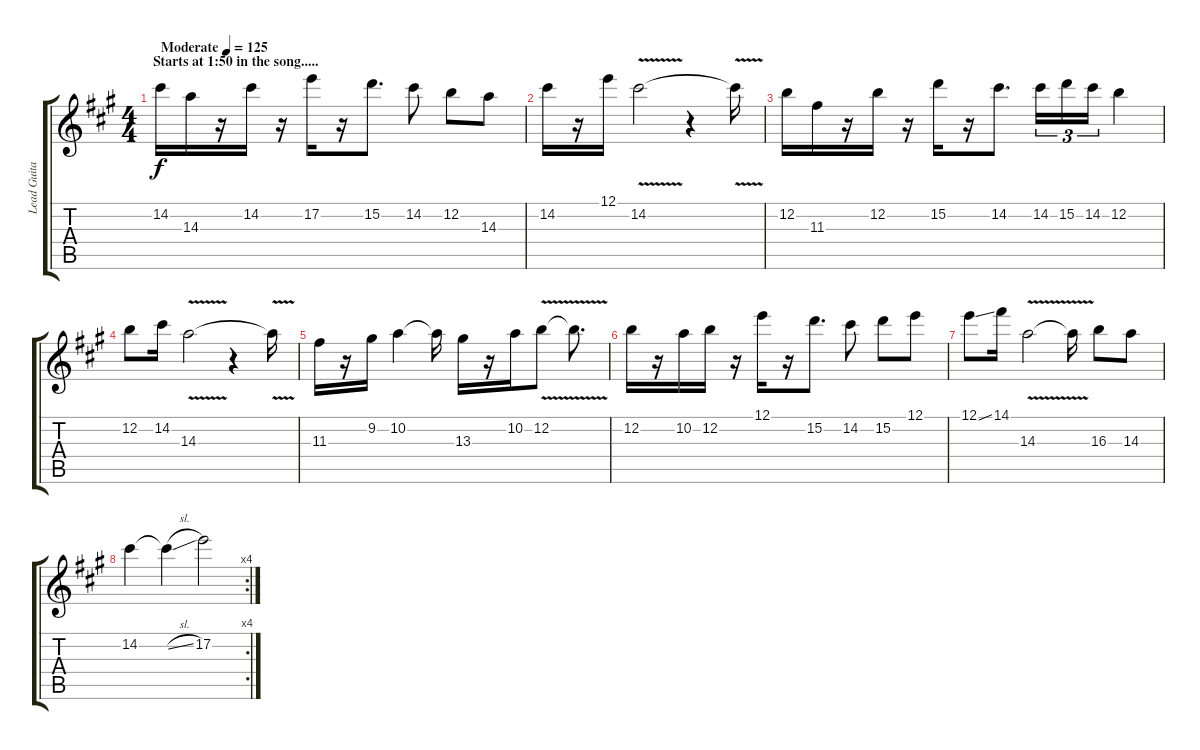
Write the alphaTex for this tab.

\track ("Lead Guitar" "Lead Guita") {instrument overdrivenguitar}
\staff {score tabs}
\tuning (E4 B3 G3 D3 A2 E2) {hide}
\ts (4 4)
\section ("" "Starts at 1:50 in the song.....")
\tempo (125 "Moderate")
\clef g2
\ks f#minor
14.2.16{dy f instrument overdrivenguitar} 14.3.16 r.16 14.2.16 r.16 17.2.16 r.16 15.2.8{d} 14.2.8 12.2.8 14.3.8 |
14.2.16 r.16 12.1.16 14.2{v}.2 r.4 14.2{t}.16 |
12.2.16 11.3.16 r.16 12.2.16 r.16 15.2.16 r.16 14.2.8{d} 14.2.16{tu (3 2)} 15.2.16{tu (3 2)} 14.2.16{tu (3 2)} 12.2.4 |
12.2.8 14.2.16 14.3{v}.2 r.4 14.3{t}.16 |
11.3.16 r.16 9.2.16 10.2.4 10.2{t}.16 13.3.16 r.16 10.2.16 12.2{v}.8 12.2{t}.8{d} |
12.2.16 r.16 10.2.16 12.2.16 r.16 12.1.16 r.16 15.2.8{d} 14.2.8 15.2.8 12.1.8 |
12.1{ss}.8 14.1.16 14.3{v}.2 14.3{t}.16 16.3.8 14.3.8 |
\rc 4
14.2.4 14.2{sl t}.4 17.2.2
